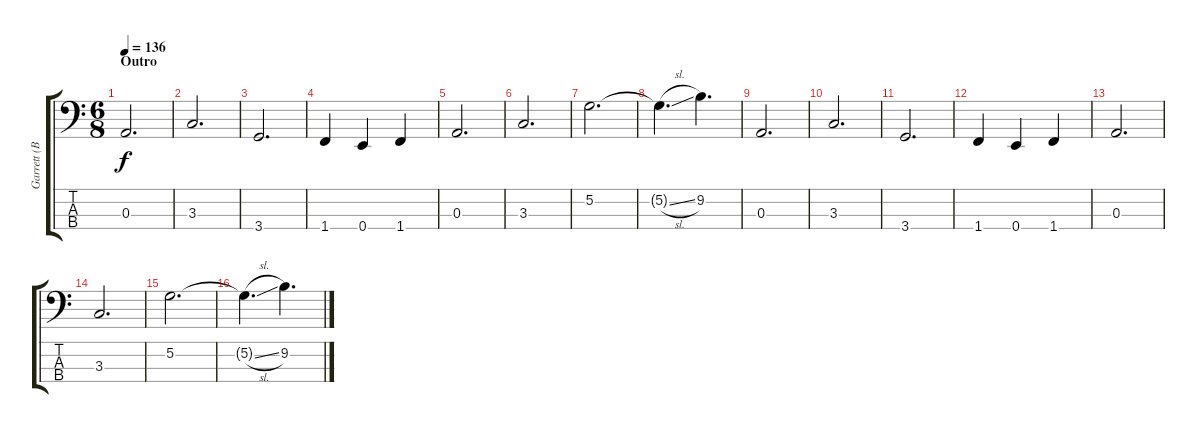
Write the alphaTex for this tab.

\track ("Garrett (Bass)" "Garrett (B") {instrument electricbassfinger}
\staff {score tabs}
\tuning (G2 D2 A1 E1) {hide}
\ts (6 8)
\section ("" "Outro")
\tempo 136
\clef f4
\ks c
0.3.2{d dy f} |
3.3.2{d} |
3.4.2{d} |
1.4.4 0.4.4 1.4.4 |
0.3.2{d} |
3.3.2{d} |
5.2.2{d} |
5.2{sl t}.4{d} 9.2.4{d} |
0.3.2{d} |
3.3.2{d} |
3.4.2{d} |
1.4.4 0.4.4 1.4.4 |
0.3.2{d} |
3.3.2{d} |
5.2.2{d} |
5.2{sl t}.4{d} 9.2.4{d}
